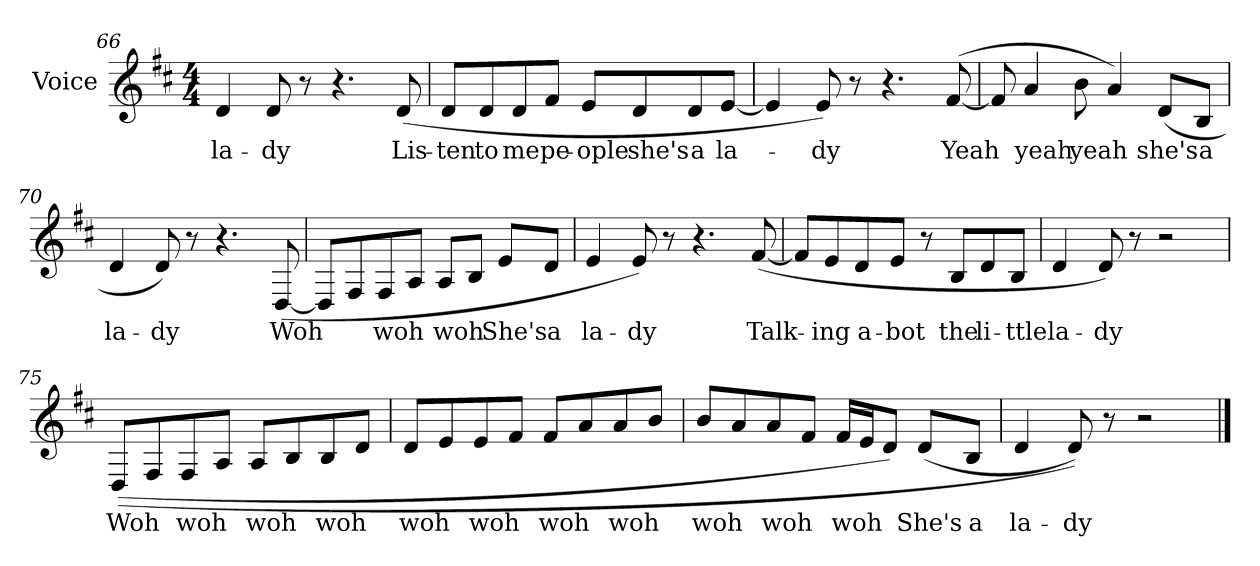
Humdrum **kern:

**kern	**text
*part1	*part1
*staff1	*staff1
*I"Voice	*
*I'Voice	*
*clefG2	*
*k[f#c#]	*
*D:	*
*M4/4	*
=66	=66
!	!LO:LY:b:color=#000000
4di/	la-
!	!LO:LY:b:color=#000000
8di/	-dy
8r	.
4.r	.
!	!LO:LY:b:color=#000000
(8di/	Lis-
=67	=67
!	!LO:LY:b:color=#000000
8di/L	-ten
!	!LO:LY:b:color=#000000
8di/	to
!	!LO:LY:b:color=#000000
8di/	me
!	!LO:LY:b:color=#000000
8f#i/J	pe-
!	!LO:LY:b:color=#000000
8ei/L	-ople
!	!LO:LY:b:color=#000000
8di/	she's
!	!LO:LY:b:color=#000000
8di/	a
!	!LO:LY:b:color=#000000
[8ei/J	la-
=68	=68
4ei/]	.
!	!LO:LY:b:color=#000000
8ei/)	-dy
8r	.
4.r	.
!	!LO:LY:b:color=#000000
([8f#i/	Yeah
!!LO:PB:g=z
=69	=69
8f#i/]	.
!	!LO:LY:b:color=#000000
4ai/	yeah
!	!LO:LY:b:color=#000000
8bi\	yeah
4ai/)	.
!	!LO:LY:b:color=#000000
(8di/L	she's
!	!LO:LY:b:color=#000000
8Bi/J	a
=70	=70
!	!LO:LY:b:color=#000000
4di/	la-
!	!LO:LY:b:color=#000000
8di/)	-dy
8r	.
4.r	.
!	!LO:LY:b:color=#000000
([8Di/	Woh
=71	=71
8Di/L]	.
8F#i/	.
!	!LO:LY:b:color=#000000
8F#i/	woh
8Ai/J	.
!	!LO:LY:b:color=#000000
8Ai/L	woh
8Bi/J	.
!	!LO:LY:b:color=#000000
8ei/L	She's
!	!LO:LY:b:color=#000000
8di/J	a
=72	=72
!	!LO:LY:b:color=#000000
4ei/	la-
!	!LO:LY:b:color=#000000
8ei/)	-dy
8r	.
4.r	.
!	!LO:LY:b:color=#000000
([8f#i/	Talk-
!!LO:LB:g=z
=73	=73
8f#i/L]	.
!	!LO:LY:b:color=#000000
8ei/	-ing
!	!LO:LY:b:color=#000000
8di/	a-
!	!LO:LY:b:color=#000000
8ei/J	-bot
8r	.
!	!LO:LY:b:color=#000000
8Bi/L	the
!	!LO:LY:b:color=#000000
8di/	li-
!	!LO:LY:b:color=#000000
8Bi/J	-ttle
=74	=74
!	!LO:LY:b:color=#000000
4di/	la-
!	!LO:LY:b:color=#000000
8di/)	-dy
8r	.
2r	.
=75	=75
!	!LO:LY:b:color=#000000
((8Di/L	Woh
8F#i/	.
!	!LO:LY:b:color=#000000
8F#i/	woh
8Ai/J	.
!	!LO:LY:b:color=#000000
8Ai/L	woh
8Bi/	.
!	!LO:LY:b:color=#000000
8Bi/	woh
8di/J	.
!!LO:LB:g=z
=76	=76
!	!LO:LY:b:color=#000000
8di/L	woh
8ei/	.
!	!LO:LY:b:color=#000000
8ei/	woh
8f#i/J	.
!	!LO:LY:b:color=#000000
8f#i/L	woh
8ai/	.
!	!LO:LY:b:color=#000000
8ai/	woh
8bi/J	.
=77	=77
!	!LO:LY:b:color=#000000
8bi/L	woh
8ai/	.
!	!LO:LY:b:color=#000000
8ai/	woh
8f#i/J	.
!	!LO:LY:b:color=#000000
16f#i/LL	woh
16ei/J	.
8di/J)	.
!	!LO:LY:b:color=#000000
(8di/L	She's
!	!LO:LY:b:color=#000000
8Bi/J	a
=78	=78
!	!LO:LY:b:color=#000000
4di/	la-
!	!LO:LY:b:color=#000000
8di/))	-dy
8r	.
2r	.
==	==
*-	*-
